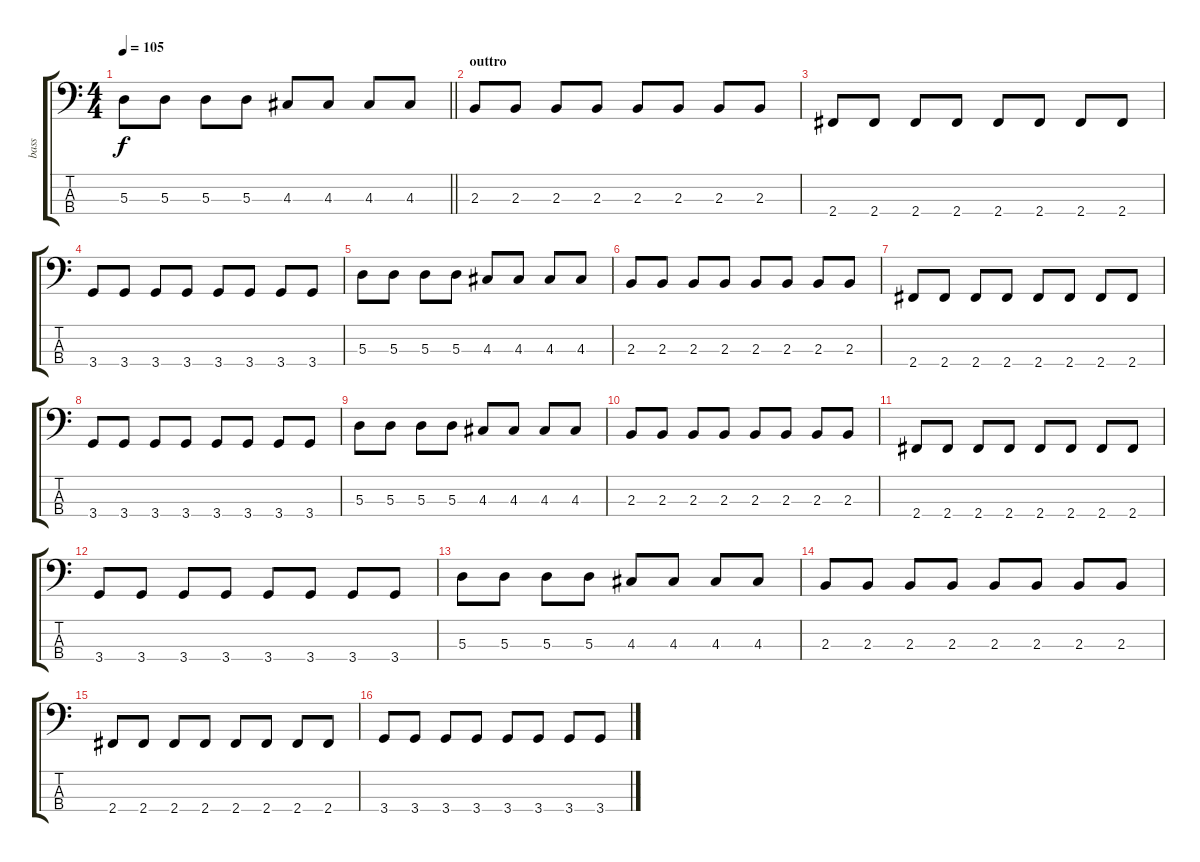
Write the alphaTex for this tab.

\track ("bass" "bass") {instrument electricbassfinger}
\staff {score tabs}
\tuning (G2 D2 A1 E1) {hide}
\ts (4 4)
\tempo 105
\clef f4
\barLineRight lightlight
\ks c
5.3.8{dy f} 5.3.8 5.3.8 5.3.8 4.3.8 4.3.8 4.3.8 4.3.8 |
\section ("" "outtro")
2.3.8 2.3.8 2.3.8 2.3.8 2.3.8 2.3.8 2.3.8 2.3.8 |
2.4.8 2.4.8 2.4.8 2.4.8 2.4.8 2.4.8 2.4.8 2.4.8 |
3.4.8 3.4.8 3.4.8 3.4.8 3.4.8 3.4.8 3.4.8 3.4.8 |
5.3.8 5.3.8 5.3.8 5.3.8 4.3.8 4.3.8 4.3.8 4.3.8 |
2.3.8 2.3.8 2.3.8 2.3.8 2.3.8 2.3.8 2.3.8 2.3.8 |
2.4.8 2.4.8 2.4.8 2.4.8 2.4.8 2.4.8 2.4.8 2.4.8 |
3.4.8 3.4.8 3.4.8 3.4.8 3.4.8 3.4.8 3.4.8 3.4.8 |
5.3.8 5.3.8 5.3.8 5.3.8 4.3.8 4.3.8 4.3.8 4.3.8 |
2.3.8 2.3.8 2.3.8 2.3.8 2.3.8 2.3.8 2.3.8 2.3.8 |
2.4.8 2.4.8 2.4.8 2.4.8 2.4.8 2.4.8 2.4.8 2.4.8 |
3.4.8 3.4.8 3.4.8 3.4.8 3.4.8 3.4.8 3.4.8 3.4.8 |
5.3.8 5.3.8 5.3.8 5.3.8 4.3.8 4.3.8 4.3.8 4.3.8 |
2.3.8 2.3.8 2.3.8 2.3.8 2.3.8 2.3.8 2.3.8 2.3.8 |
2.4.8 2.4.8 2.4.8 2.4.8 2.4.8 2.4.8 2.4.8 2.4.8 |
3.4.8 3.4.8 3.4.8 3.4.8 3.4.8 3.4.8 3.4.8 3.4.8
